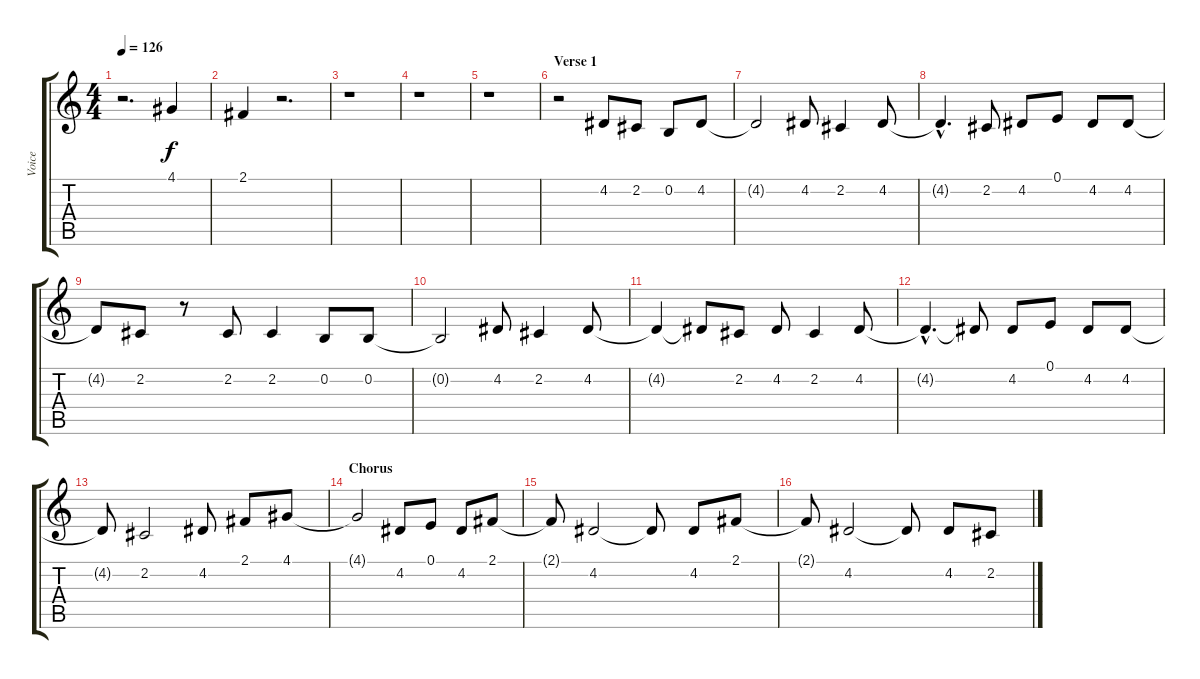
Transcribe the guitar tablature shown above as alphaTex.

\track ("Voice" "Voice") {instrument pad3polysynth}
\staff {score tabs}
\tuning (E4 B3 G3 D3 A2 E2) {hide}
\ts (4 4)
\tempo 126
\clef g2
\ks c
r.2{d dy f} 4.1.4 |
2.1.4 r.2{d} |
r.1 |
r.1 |
r.1 |
\section ("" "Verse 1")
r.2 4.2.8 2.2.8 0.2.8 4.2.8 |
4.2{t}.2 4.2.8 2.2.4 4.2.8 |
4.2{hac t}.4{d} 2.2.8 4.2.8 0.1.8 4.2.8 4.2.8 |
4.2{t}.8 2.2.8 r.8 2.2.8 2.2.4 0.2.8 0.2.8 |
0.2{t}.2 4.2.8 2.2.4 4.2.8 |
4.2{t}.4 4.2{t}.8 2.2.8 4.2.8 2.2.4 4.2.8 |
4.2{hac t}.4{d} 4.2{t}.8 4.2.8 0.1.8 4.2.8 4.2.8 |
4.2{t}.8 2.2.2 4.2.8 2.1.8 4.1.8 |
\section ("" "Chorus")
4.1{t}.2 4.2.8 0.1.8 4.2.8 2.1.8 |
2.1{t}.8 4.2.2 4.2{t}.8 4.2.8 2.1.8 |
2.1{t}.8 4.2.2 4.2{t}.8 4.2.8 2.2.8
